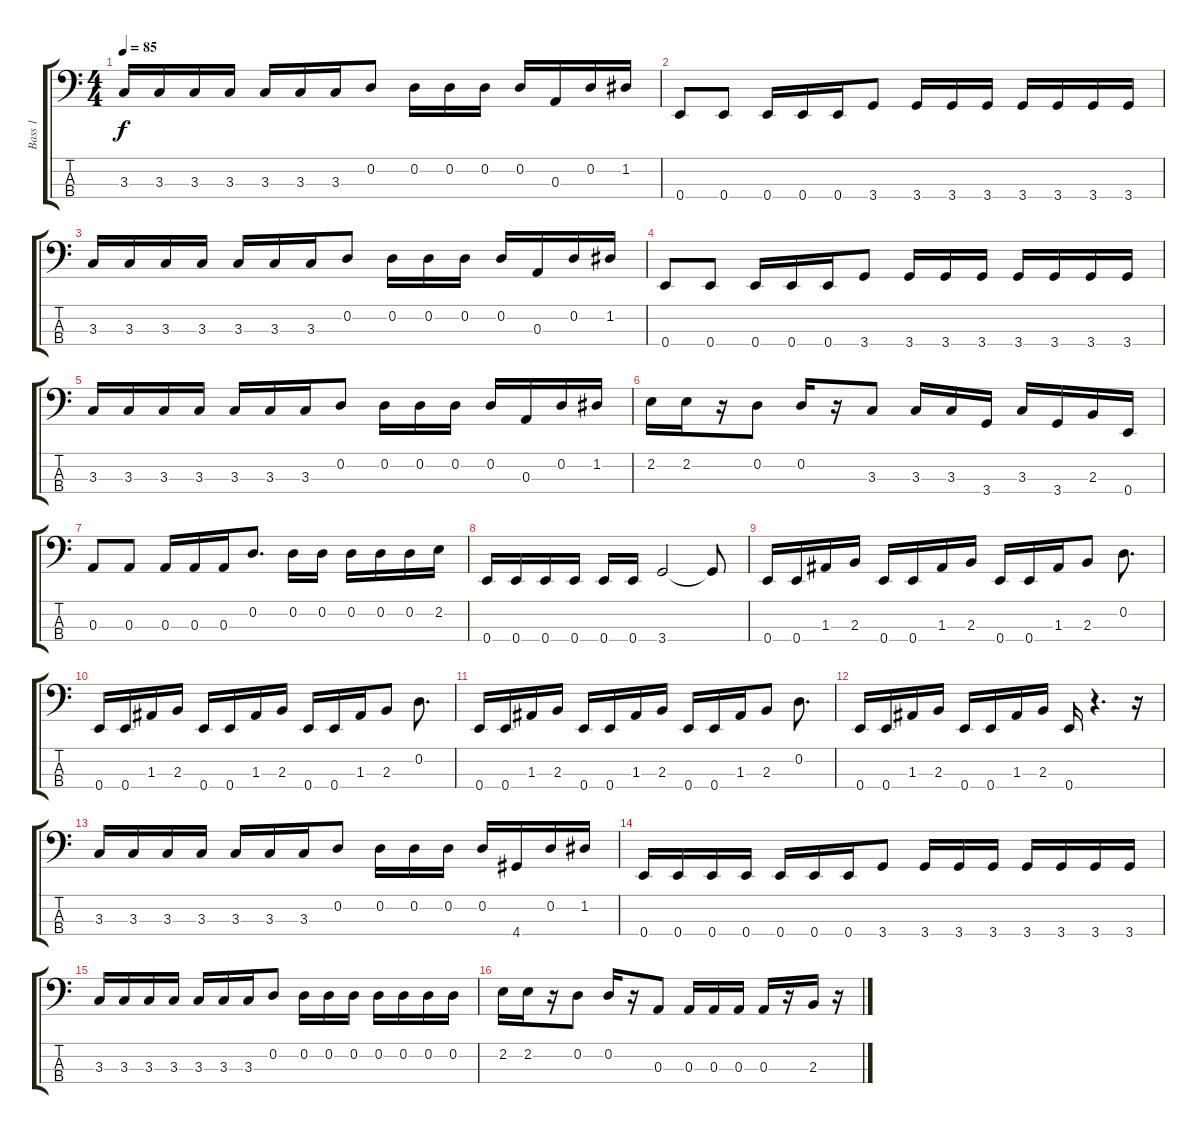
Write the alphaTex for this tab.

\track ("Bass 1" "Bass 1") {instrument electricbassfinger}
\staff {score tabs}
\tuning (G2 D2 A1 E1) {hide}
\ts (4 4)
\tempo 85
\clef f4
\ks c
3.3.16{dy f} 3.3.16 3.3.16 3.3.16 3.3.16 3.3.16 3.3.16 0.2.8 0.2.16 0.2.16 0.2.16 0.2.16 0.3.16 0.2.16 1.2.16 |
0.4.8 0.4.8 0.4.16 0.4.16 0.4.16 3.4.8 3.4.16 3.4.16 3.4.16 3.4.16 3.4.16 3.4.16 3.4.16 |
3.3.16 3.3.16 3.3.16 3.3.16 3.3.16 3.3.16 3.3.16 0.2.8 0.2.16 0.2.16 0.2.16 0.2.16 0.3.16 0.2.16 1.2.16 |
0.4.8 0.4.8 0.4.16 0.4.16 0.4.16 3.4.8 3.4.16 3.4.16 3.4.16 3.4.16 3.4.16 3.4.16 3.4.16 |
3.3.16 3.3.16 3.3.16 3.3.16 3.3.16 3.3.16 3.3.16 0.2.8 0.2.16 0.2.16 0.2.16 0.2.16 0.3.16 0.2.16 1.2.16 |
2.2.16 2.2.16 r.16 0.2.8 0.2.16 r.16 3.3.8 3.3.16 3.3.16 3.4.16 3.3.16 3.4.16 2.3.16 0.4.16 |
0.3.8 0.3.8 0.3.16 0.3.16 0.3.16 0.2.8{d} 0.2.16 0.2.16 0.2.16 0.2.16 0.2.16 2.2.16 |
0.4.16 0.4.16 0.4.16 0.4.16 0.4.16 0.4.16 3.4.2 3.4{t}.8 |
0.4.16 0.4.16 1.3.16 2.3.16 0.4.16 0.4.16 1.3.16 2.3.16 0.4.16 0.4.16 1.3.16 2.3.8 0.2.8{d} |
0.4.16 0.4.16 1.3.16 2.3.16 0.4.16 0.4.16 1.3.16 2.3.16 0.4.16 0.4.16 1.3.16 2.3.8 0.2.8{d} |
0.4.16 0.4.16 1.3.16 2.3.16 0.4.16 0.4.16 1.3.16 2.3.16 0.4.16 0.4.16 1.3.16 2.3.8 0.2.8{d} |
0.4.16 0.4.16 1.3.16 2.3.16 0.4.16 0.4.16 1.3.16 2.3.16 0.4.16 r.4{d} r.16 |
3.3.16 3.3.16 3.3.16 3.3.16 3.3.16 3.3.16 3.3.16 0.2.8 0.2.16 0.2.16 0.2.16 0.2.16 4.4.16 0.2.16 1.2.16 |
0.4.16 0.4.16 0.4.16 0.4.16 0.4.16 0.4.16 0.4.16 3.4.8 3.4.16 3.4.16 3.4.16 3.4.16 3.4.16 3.4.16 3.4.16 |
3.3.16 3.3.16 3.3.16 3.3.16 3.3.16 3.3.16 3.3.16 0.2.8 0.2.16 0.2.16 0.2.16 0.2.16 0.2.16 0.2.16 0.2.16 |
2.2.16 2.2.16 r.16 0.2.8 0.2.16 r.16 0.3.8 0.3.16 0.3.16 0.3.16 0.3.16 r.16 2.3.16 r.16
